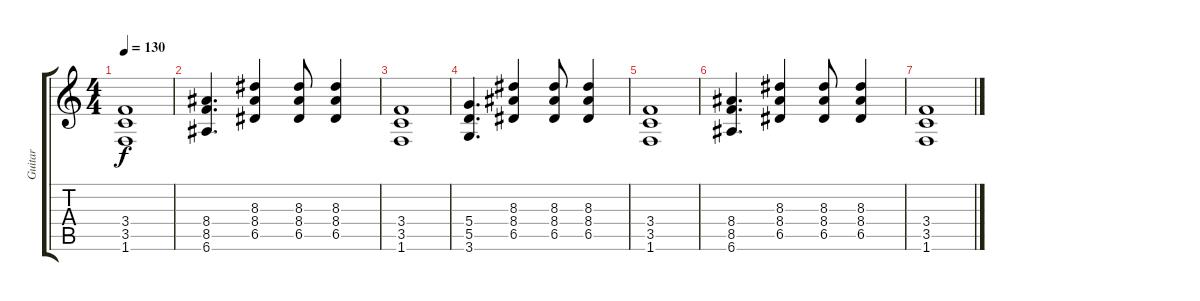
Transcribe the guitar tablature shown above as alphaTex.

\track ("Guitar" "Guitar") {instrument distortionguitar}
\staff {score tabs}
\tuning (E4 B3 G3 D3 A2 E2) {hide}
\ts (4 4)
\tempo 130
\clef g2
\ks c
(3.4 3.5 1.6).1{dy f} |
(8.4 8.5 6.6).4{d} (8.3 8.4 6.5).4 (8.3 8.4 6.5).8 (8.3 8.4 6.5).4 |
(3.4 3.5 1.6).1 |
(5.4 5.5 3.6).4{d} (8.3 8.4 6.5).4 (8.3 8.4 6.5).8 (8.3 8.4 6.5).4 |
(3.4 3.5 1.6).1 |
(8.4 8.5 6.6).4{d} (8.3 8.4 6.5).4 (8.3 8.4 6.5).8 (8.3 8.4 6.5).4 |
(3.4 3.5 1.6).1
